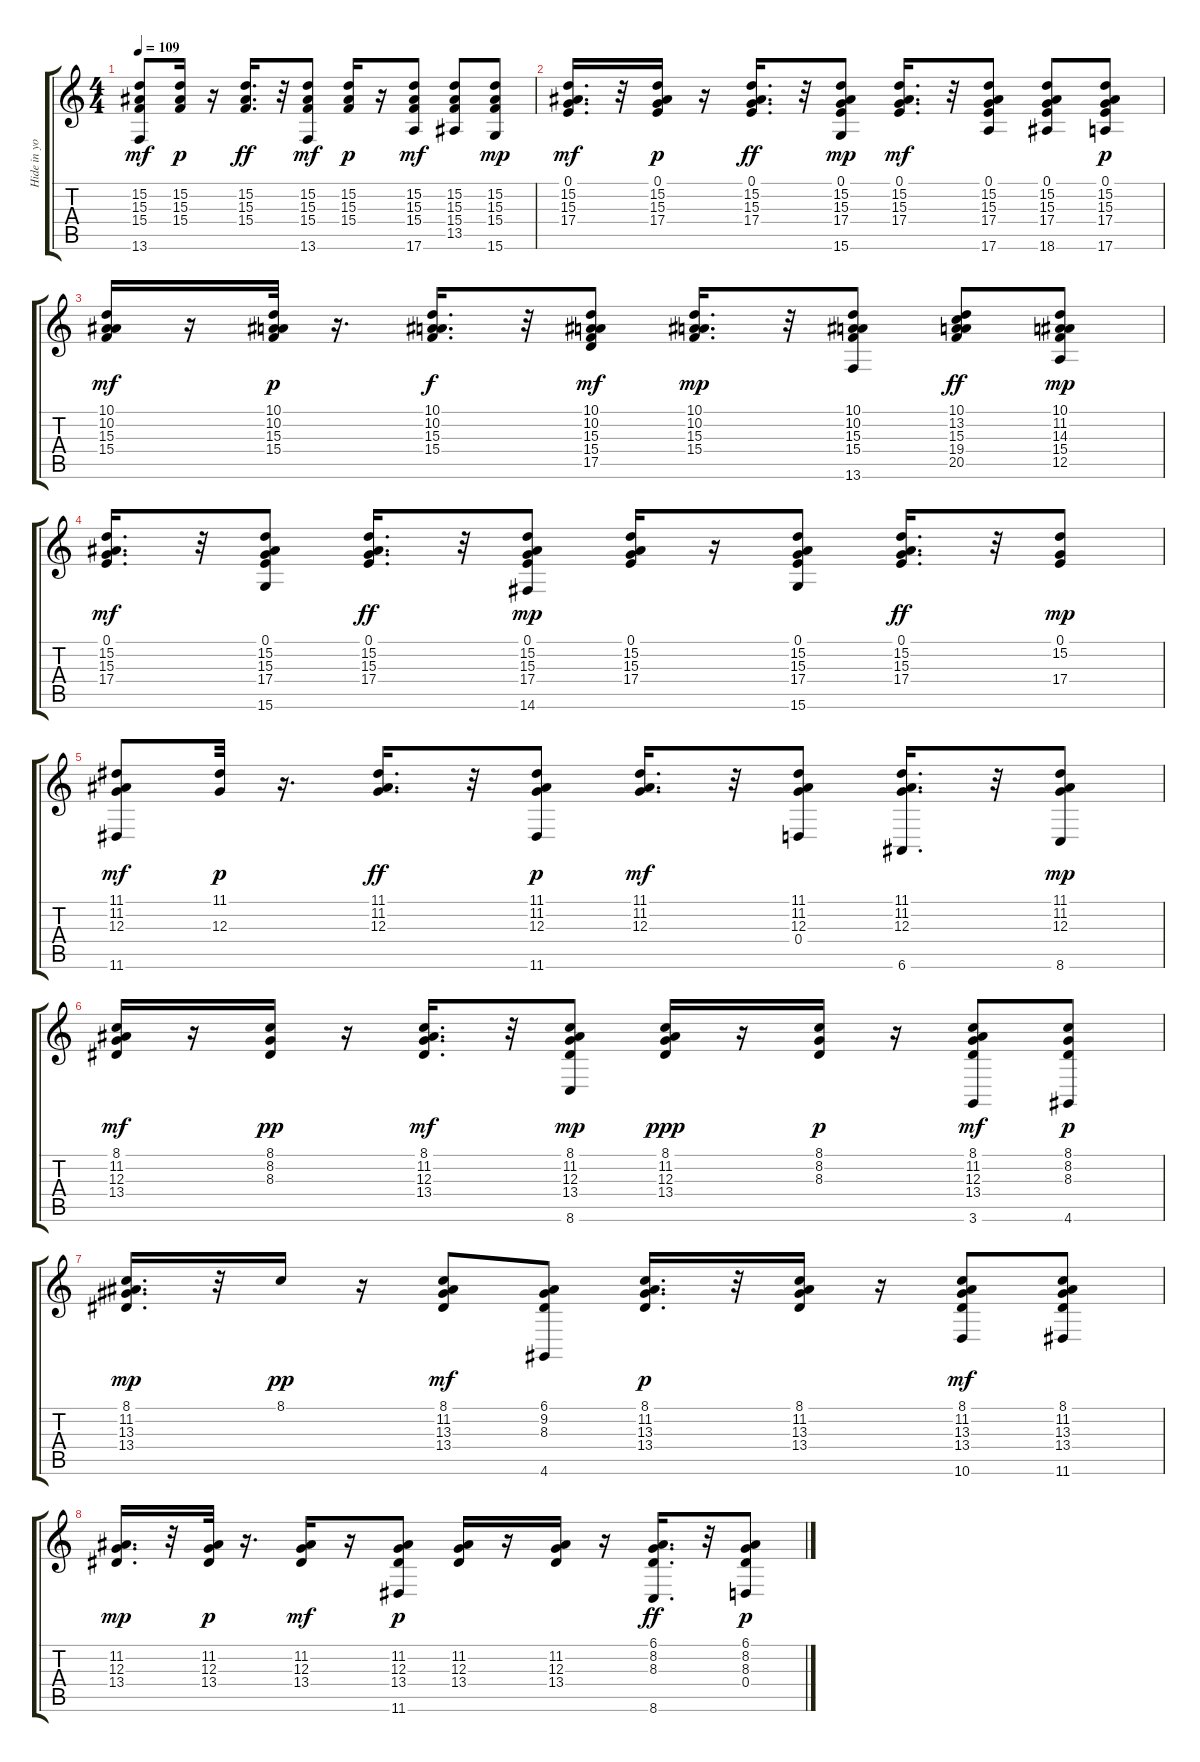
\track ("Hide in your shell" "Hide in yo") {instrument electricpiano2}
\staff {score tabs}
\tuning (E4 B3 G3 D3 A2 E2) {hide}
\ts (4 4)
\tempo 109
\clef g2
\ks c
(15.2 15.3 15.4 13.6).8{dy mf} (15.2 15.3 15.4).16{dy p} r.16 (15.2 15.3 15.4).16{d dy ff} r.32 (15.2 15.3 15.4 13.6).8{dy mf} (15.2 15.3 15.4).16{dy p} r.16 (15.2 15.3 15.4 17.6).8{dy mf} (15.2 15.3 15.4 13.5).8 (15.2 15.3 15.4 15.6).8{dy mp} |
(0.1 15.2 15.3 17.4).16{d dy mf} r.32 (0.1 15.2 15.3 17.4).16{dy p} r.16 (0.1 15.2 15.3 17.4).16{d dy ff} r.32 (0.1 15.2 15.3 17.4 15.6).8{dy mp} (0.1 15.2 15.3 17.4).16{d dy mf} r.32 (0.1 15.2 15.3 17.4 17.6).8 (0.1 15.2 15.3 17.4 18.6).8 (0.1 15.2 15.3 17.4 17.6).8{dy p} |
(10.1 10.2 15.3 15.4).16{dy mf} r.16 (10.1 10.2 15.3 15.4).32{dy p} r.16{d} (10.1 10.2 15.3 15.4).16{d dy f} r.32 (10.1 10.2 15.3 15.4 17.5).8{dy mf} (10.1 10.2 15.3 15.4).16{d dy mp} r.32 (10.1 10.2 15.3 15.4 13.6).8 (10.1 13.2 15.3 19.4 20.5).8{dy ff} (10.1 11.2 14.3 15.4 12.5).8{dy mp} |
(0.1 15.2 15.3 17.4).16{d dy mf} r.32 (0.1 15.2 15.3 17.4 15.6).8 (0.1 15.2 15.3 17.4).16{d dy ff} r.32 (0.1 15.2 15.3 17.4 14.6).8{dy mp} (0.1 15.2 15.3 17.4).16 r.16 (0.1 15.2 15.3 17.4 15.6).8 (0.1 15.2 15.3 17.4).16{d dy ff} r.32 (0.1 15.2 17.4).8{dy mp} |
(11.1 11.2 12.3 11.6).8{dy mf} (11.1 12.3).32{dy p} r.16{d} (11.1 11.2 12.3).16{d dy ff} r.32 (11.1 11.2 12.3 11.6).8{dy p} (11.1 11.2 12.3).16{d dy mf} r.32 (11.1 11.2 12.3 0.4).8 (11.1 11.2 12.3 6.6).16{d} r.32 (11.1 11.2 12.3 8.6).8{dy mp} |
(8.1 11.2 12.3 13.4).16{dy mf} r.16 (8.1 8.2 8.3).16{dy pp} r.16 (8.1 11.2 12.3 13.4).16{d dy mf} r.32 (8.1 11.2 12.3 13.4 8.6).8{dy mp} (8.1 11.2 12.3 13.4).16{dy ppp} r.16 (8.1 8.2 8.3).16{dy p} r.16 (8.1 11.2 12.3 13.4 3.6).8{dy mf} (8.1 8.2 8.3 4.6).8{dy p} |
(8.1 11.2 13.3 13.4).16{d dy mp} r.32 8.1.16{dy pp} r.16 (8.1 11.2 13.3 13.4).8{dy mf} (6.1 9.2 8.3 4.6).8 (8.1 11.2 13.3 13.4).16{d dy p} r.32 (8.1 11.2 13.3 13.4).16 r.16 (8.1 11.2 13.3 13.4 10.6).8{dy mf} (8.1 11.2 13.3 13.4 11.6).8 |
(11.2 12.3 13.4).16{d dy mp} r.32 (11.2 12.3 13.4).32{dy p} r.16{d} (11.2 12.3 13.4).16{dy mf} r.16 (11.2 12.3 13.4 11.6).8{dy p} (11.2 12.3 13.4).16 r.16 (11.2 12.3 13.4).16 r.16 (6.1 8.2 8.3 8.6).16{d dy ff} r.32 (6.1 8.2 8.3 0.4).8{dy p}
